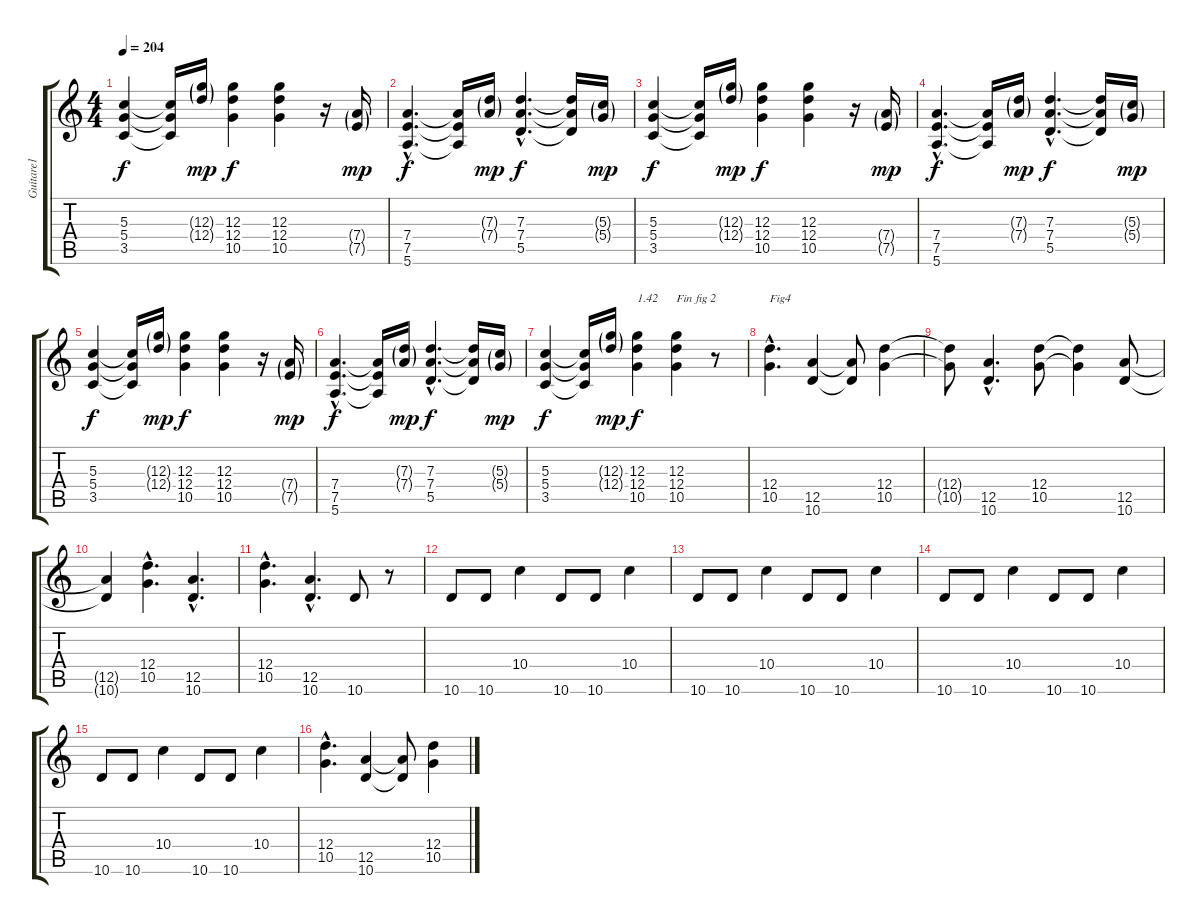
\track ("Guitare1" "Guitare1") {instrument overdrivenguitar}
\staff {score tabs}
\tuning (E4 B3 G3 D3 A2 E2) {hide}
\ts (4 4)
\tempo 204
\clef g2
\ks c
(5.3 5.4 3.5).4{dy f} (5.3{t} 5.4{t} 3.5{t}).16 (12.3{g} 12.4{g}).16{dy mp} (12.3 12.4 10.5).4{dy f} (12.3 12.4 10.5).4 r.16 (7.4{g} 7.5{g}).16{dy mp} |
(7.4{hac} 7.5{hac} 5.6{hac}).4{d dy f} (7.4{t} 7.5{t} 5.6{t}).16 (7.3{g} 7.4{g}).16{dy mp} (7.3{hac} 7.4{hac} 5.5{hac}).4{d dy f} (7.3{t} 7.4{t} 5.5{t}).16 (5.3{g} 5.4{g}).16{dy mp} |
(5.3 5.4 3.5).4{dy f} (5.3{t} 5.4{t} 3.5{t}).16 (12.3{g} 12.4{g}).16{dy mp} (12.3 12.4 10.5).4{dy f} (12.3 12.4 10.5).4 r.16 (7.4{g} 7.5{g}).16{dy mp} |
(7.4{hac} 7.5{hac} 5.6{hac}).4{d dy f} (7.4{t} 7.5{t} 5.6{t}).16 (7.3{g} 7.4{g}).16{dy mp} (7.3{hac} 7.4{hac} 5.5{hac}).4{d dy f} (7.3{t} 7.4{t} 5.5{t}).16 (5.3{g} 5.4{g}).16{dy mp} |
(5.3 5.4 3.5).4{dy f} (5.3{t} 5.4{t} 3.5{t}).16 (12.3{g} 12.4{g}).16{dy mp} (12.3 12.4 10.5).4{dy f} (12.3 12.4 10.5).4 r.16 (7.4{g} 7.5{g}).16{dy mp} |
(7.4{hac} 7.5{hac} 5.6{hac}).4{d dy f} (7.4{t} 7.5{t} 5.6{t}).16 (7.3{g} 7.4{g}).16{dy mp} (7.3{hac} 7.4{hac} 5.5{hac}).4{d dy f} (7.3{t} 7.4{t} 5.5{t}).16 (5.3{g} 5.4{g}).16{dy mp} |
(5.3 5.4 3.5).4{dy f} (5.3{t} 5.4{t} 3.5{t}).16 (12.3{g} 12.4{g}).16{dy mp} (12.3 12.4 10.5).4{txt "1.42" dy f} (12.3 12.4 10.5).4{txt "Fin fig 2"} r.8 |
(12.4{hac} 10.5{hac}).4{d txt "Fig4"} (12.5 10.6).4 (12.5{t} 10.6{t}).8 (12.4 10.5).4 |
(12.4{t} 10.5{t}).8 (12.5{hac} 10.6{hac}).4{d} (12.4 10.5).8 (12.4{t} 10.5{t}).4 (12.5 10.6).8 |
(12.5{t} 10.6{t}).4 (12.4{hac} 10.5{hac}).4{d} (12.5{hac} 10.6{hac}).4{d} |
(12.4{hac} 10.5{hac}).4{d} (12.5{hac} 10.6{hac}).4{d} 10.6.8 r.8 |
10.6.8 10.6.8 10.4.4 10.6.8 10.6.8 10.4.4 |
10.6.8 10.6.8 10.4.4 10.6.8 10.6.8 10.4.4 |
10.6.8 10.6.8 10.4.4 10.6.8 10.6.8 10.4.4 |
10.6.8 10.6.8 10.4.4 10.6.8 10.6.8 10.4.4 |
(12.4{hac} 10.5{hac}).4{d} (12.5 10.6).4 (12.5{t} 10.6{t}).8 (12.4 10.5).4
